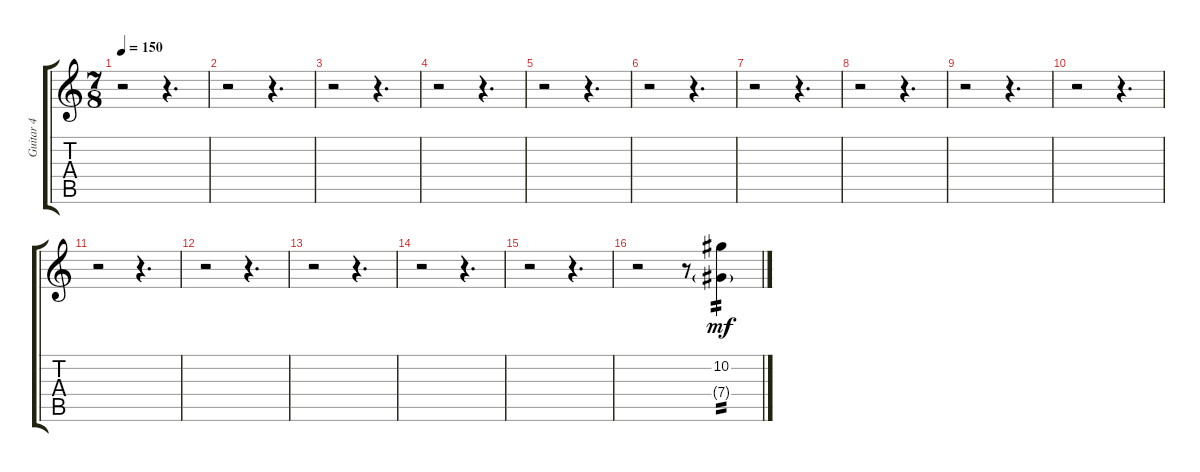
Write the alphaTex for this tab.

\track ("Guitar 4" "Guitar 4") {instrument overdrivenguitar}
\staff {score tabs}
\tuning (Eb4 Bb3 Gb3 Db3 Ab2 Eb2) {hide}
\ts (7 8)
\tempo 150
\clef g2
\ks c
r.2{dy mf} r.4{d} |
r.2 r.4{d} |
r.2 r.4{d} |
r.2 r.4{d} |
r.2 r.4{d} |
r.2 r.4{d} |
r.2 r.4{d} |
r.2 r.4{d} |
r.2 r.4{d} |
r.2 r.4{d} |
r.2 r.4{d} |
r.2 r.4{d} |
r.2 r.4{d} |
r.2 r.4{d} |
r.2 r.4{d} |
r.2 r.8 (10.2 7.4{g}).4{tp 2}
